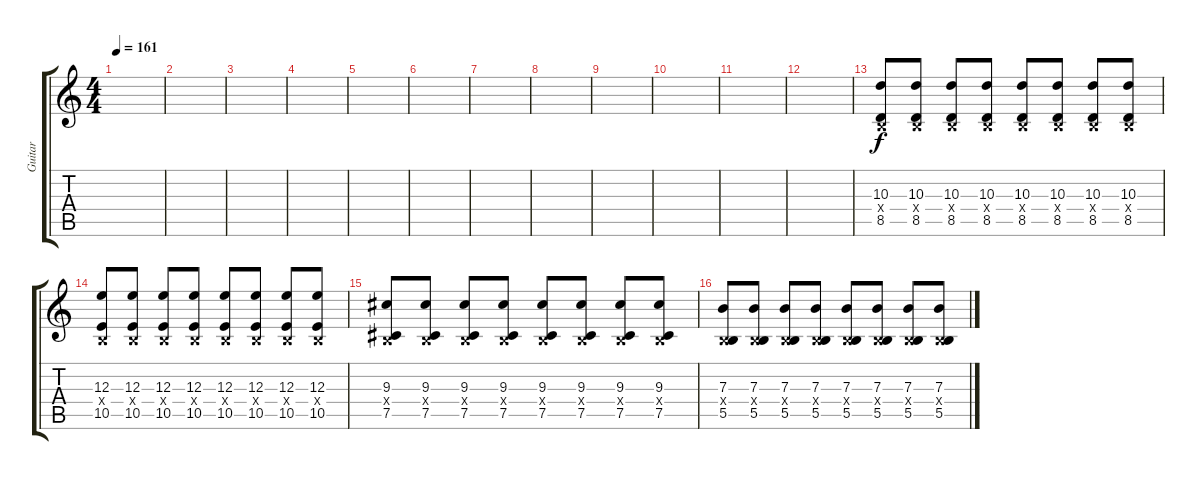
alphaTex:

\track ("Guitar" "Guitar") {instrument distortionguitar}
\staff {score tabs}
\tuning (Db4 Ab3 E3 B2 Gb2 B1) {hide}
\ts (4 4)
\tempo 161
\clef g2
\ks c
|
|
|
|
|
|
|
|
|
|
|
|
(10.3 0.4{x} 8.5).8{instrument distortionguitar} (10.3 0.4{x} 8.5).8 (10.3 0.4{x} 8.5).8 (10.3 0.4{x} 8.5).8 (10.3 0.4{x} 8.5).8 (10.3 0.4{x} 8.5).8 (10.3 0.4{x} 8.5).8 (10.3 0.4{x} 8.5).8 |
(12.3 0.4{x} 10.5).8 (12.3 0.4{x} 10.5).8 (12.3 0.4{x} 10.5).8 (12.3 0.4{x} 10.5).8 (12.3 0.4{x} 10.5).8 (12.3 0.4{x} 10.5).8 (12.3 0.4{x} 10.5).8 (12.3 0.4{x} 10.5).8 |
(9.3 0.4{x} 7.5).8 (9.3 0.4{x} 7.5).8 (9.3 0.4{x} 7.5).8 (9.3 0.4{x} 7.5).8 (9.3 0.4{x} 7.5).8 (9.3 0.4{x} 7.5).8 (9.3 0.4{x} 7.5).8 (9.3 0.4{x} 7.5).8 |
(7.3 0.4{x} 5.5).8 (7.3 0.4{x} 5.5).8 (7.3 0.4{x} 5.5).8 (7.3 0.4{x} 5.5).8 (7.3 0.4{x} 5.5).8 (7.3 0.4{x} 5.5).8 (7.3 0.4{x} 5.5).8 (7.3 0.4{x} 5.5).8
